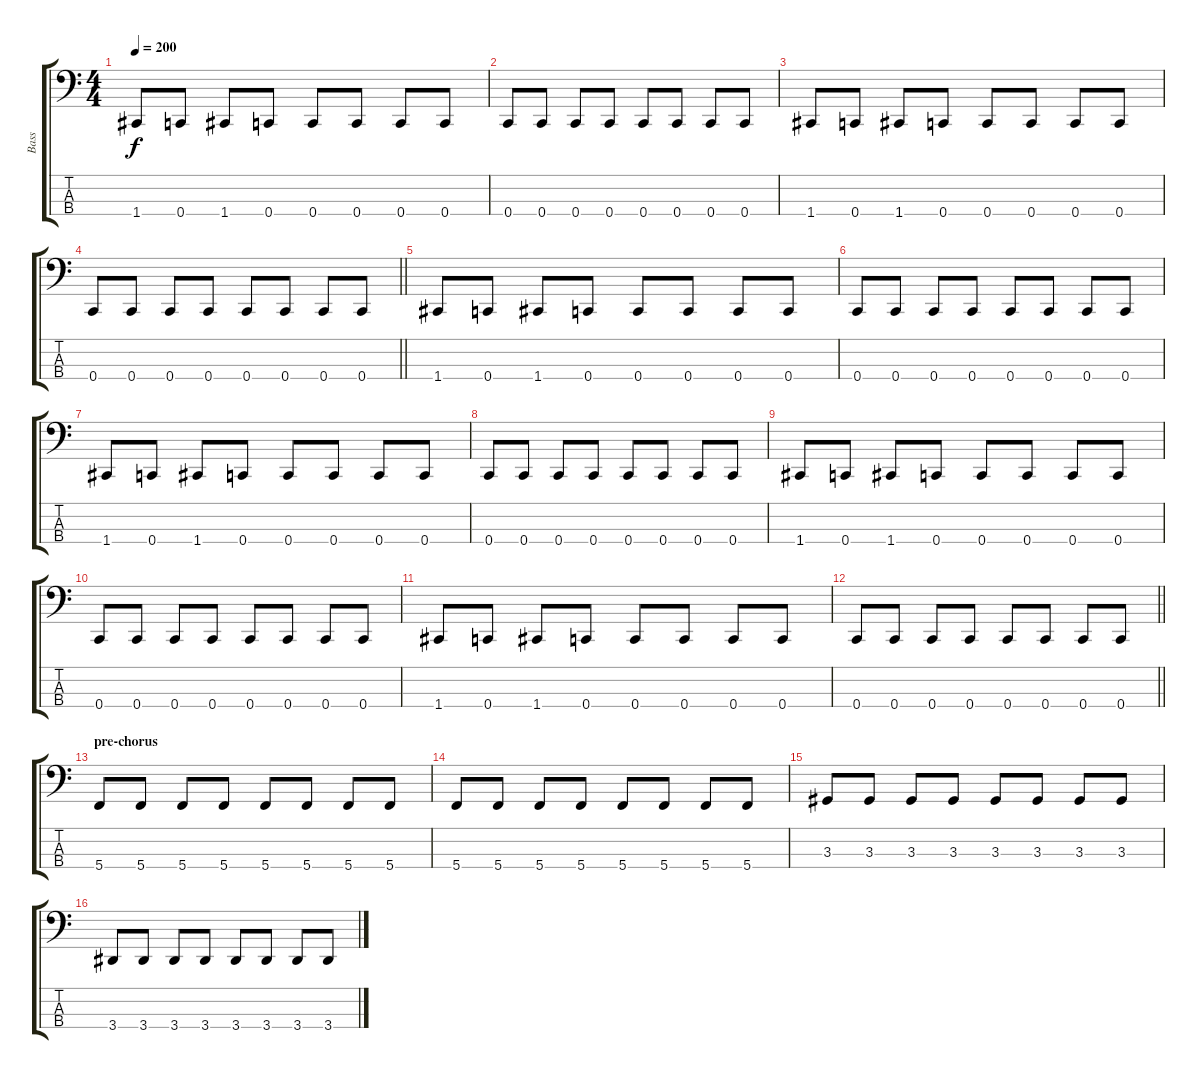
\track ("Bass" "Bass") {instrument electricbassfinger}
\staff {score tabs}
\tuning (Eb2 Bb1 F1 C1) {hide}
\ts (4 4)
\tempo 200
\clef f4
\ks c
1.4.8{dy f} 0.4.8 1.4.8 0.4.8 0.4.8 0.4.8 0.4.8 0.4.8 |
0.4.8 0.4.8 0.4.8 0.4.8 0.4.8 0.4.8 0.4.8 0.4.8 |
1.4.8 0.4.8 1.4.8 0.4.8 0.4.8 0.4.8 0.4.8 0.4.8 |
\barLineRight lightlight
0.4.8 0.4.8 0.4.8 0.4.8 0.4.8 0.4.8 0.4.8 0.4.8 |
1.4.8 0.4.8 1.4.8 0.4.8 0.4.8 0.4.8 0.4.8 0.4.8 |
0.4.8 0.4.8 0.4.8 0.4.8 0.4.8 0.4.8 0.4.8 0.4.8 |
1.4.8 0.4.8 1.4.8 0.4.8 0.4.8 0.4.8 0.4.8 0.4.8 |
0.4.8 0.4.8 0.4.8 0.4.8 0.4.8 0.4.8 0.4.8 0.4.8 |
1.4.8 0.4.8 1.4.8 0.4.8 0.4.8 0.4.8 0.4.8 0.4.8 |
0.4.8 0.4.8 0.4.8 0.4.8 0.4.8 0.4.8 0.4.8 0.4.8 |
1.4.8 0.4.8 1.4.8 0.4.8 0.4.8 0.4.8 0.4.8 0.4.8 |
\barLineRight lightlight
0.4.8 0.4.8 0.4.8 0.4.8 0.4.8 0.4.8 0.4.8 0.4.8 |
\section ("" "pre-chorus")
5.4.8 5.4.8 5.4.8 5.4.8 5.4.8 5.4.8 5.4.8 5.4.8 |
5.4.8 5.4.8 5.4.8 5.4.8 5.4.8 5.4.8 5.4.8 5.4.8 |
3.3.8 3.3.8 3.3.8 3.3.8 3.3.8 3.3.8 3.3.8 3.3.8 |
3.4.8 3.4.8 3.4.8 3.4.8 3.4.8 3.4.8 3.4.8 3.4.8
